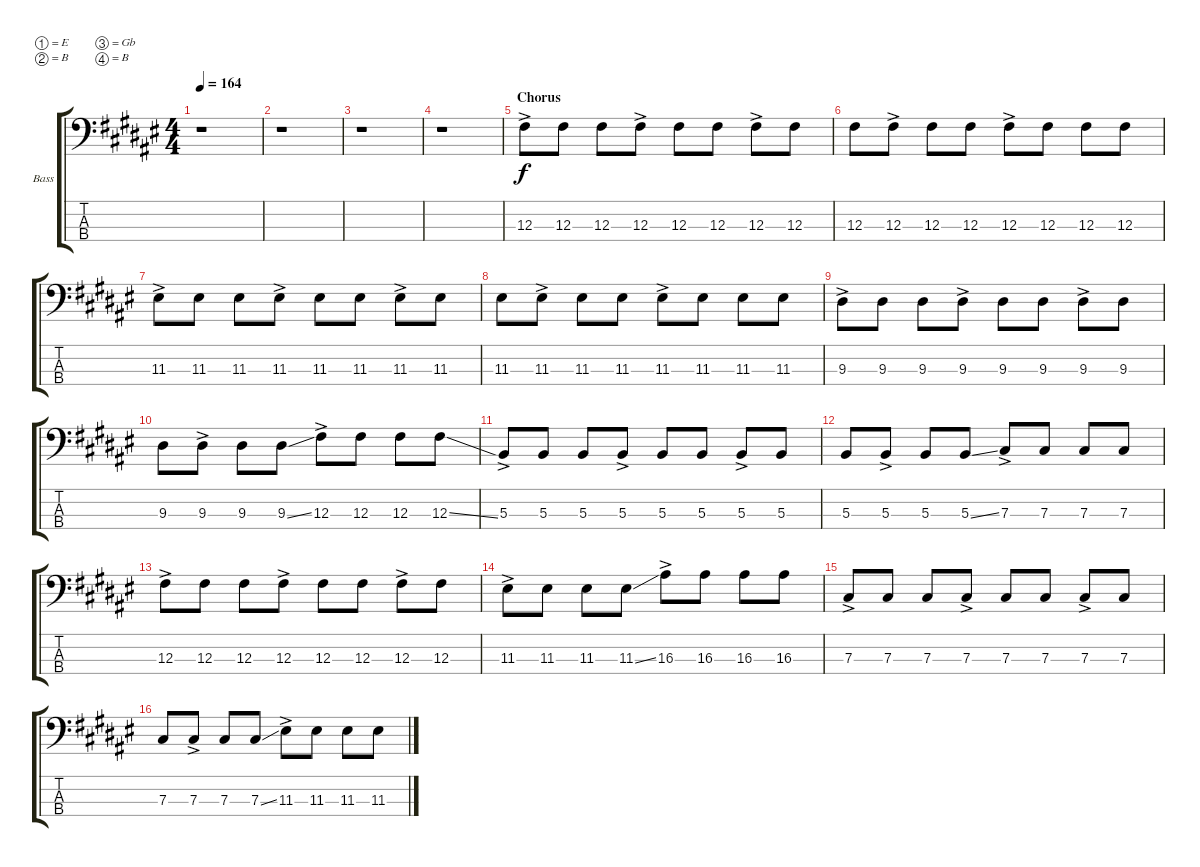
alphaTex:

\defaultSystemsLayout 4
\bracketExtendMode groupsimilarinstruments
\firstSystemTrackNameOrientation horizontal
\otherSystemsTrackNameOrientation horizontal
\track ("Bass" "Bass") {instrument electricbassfinger}
\staff {score tabs}
\tuning (E2 B1 Gb1 B0)
\ts (4 4)
\tempo 164
\clef f4
\scale
0.333333
\ks f#
r.1{dy f} |
\scale
0.333333 r.1 |
\scale
0.333333 r.1 |
\scale
0.333333 r.1 |
\section ("" "Chorus")
\scale
0.333333 12.3{ac}.8 12.3.8 12.3.8 12.3{ac}.8 12.3.8 12.3.8 12.3{ac}.8 12.3.8 |
\scale
0.333333 12.3.8 12.3{ac}.8 12.3.8 12.3.8 12.3{ac}.8 12.3.8 12.3.8 12.3.8 |
\scale
0.333333 11.3{ac}.8 11.3.8 11.3.8 11.3{ac}.8 11.3.8 11.3.8 11.3{ac}.8 11.3.8 |
\scale
0.333333 11.3.8 11.3{ac}.8 11.3.8 11.3.8 11.3{ac}.8 11.3.8 11.3.8 11.3.8 |
\scale
0.333333 9.3{ac}.8 9.3.8 9.3.8 9.3{ac}.8 9.3.8 9.3.8 9.3{ac}.8 9.3.8 |
\scale
0.333333 9.3.8 9.3{ac}.8 9.3.8 9.3{ss}.8 12.3{ac}.8 12.3.8 12.3.8 12.3{ss}.8 |
\scale
0.333333 5.3{ac}.8 5.3.8 5.3.8 5.3{ac}.8 5.3.8 5.3.8 5.3{ac}.8 5.3.8 |
\scale
0.333333 5.3.8 5.3{ac}.8 5.3.8 5.3{ss}.8 7.3{ac}.8 7.3.8 7.3.8 7.3.8 |
\scale
0.333333 12.3{ac}.8 12.3.8 12.3.8 12.3{ac}.8 12.3.8 12.3.8 12.3{ac}.8 12.3.8 |
\scale
0.333333 11.3{ac}.8 11.3.8 11.3.8 11.3{ss}.8 16.3{ac}.8 16.3.8 16.3.8 16.3.8 |
\scale
0.333333 7.3{ac}.8 7.3.8 7.3.8 7.3{ac}.8 7.3.8 7.3.8 7.3{ac}.8 7.3.8 |
\scale
0.333333 7.3.8 7.3{ac}.8 7.3.8 7.3{ss}.8 11.3{ac}.8 11.3.8 11.3.8 11.3.8
